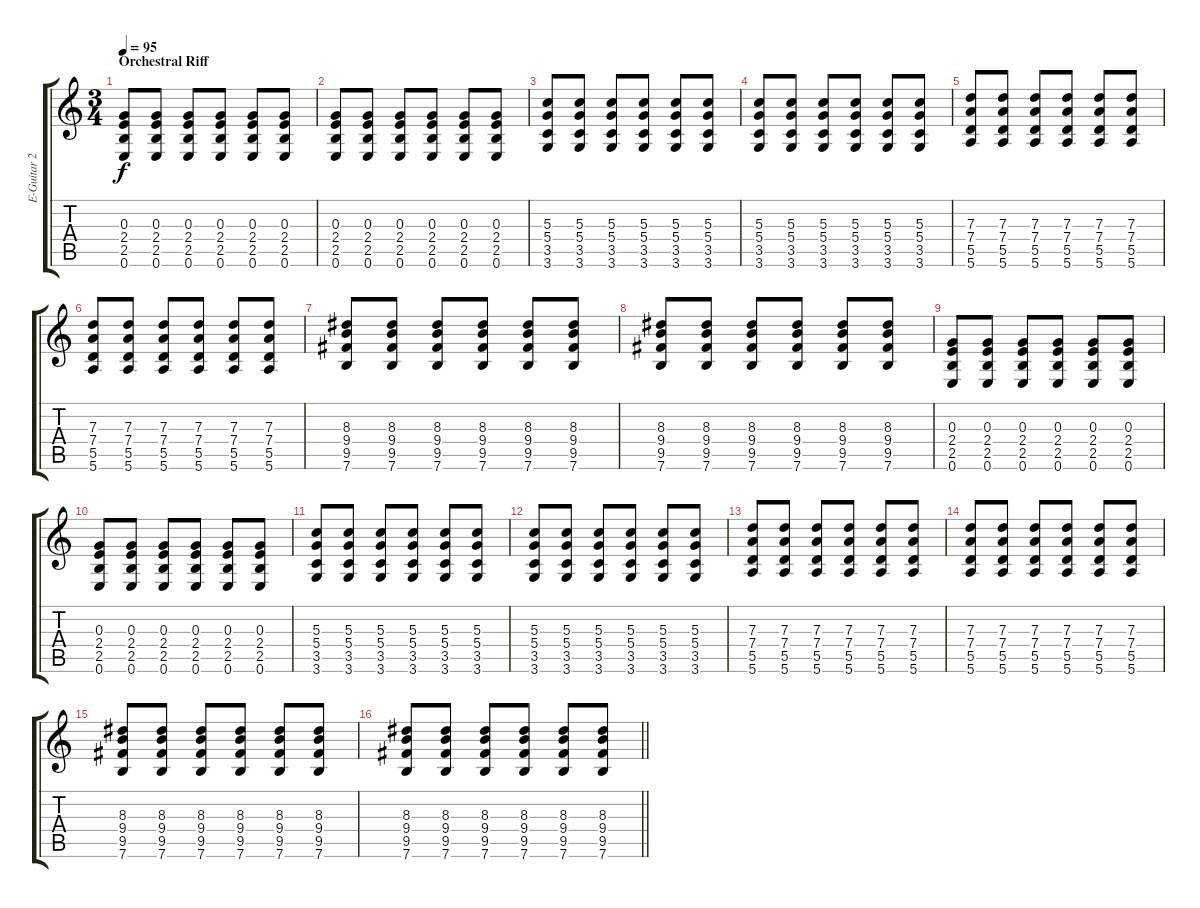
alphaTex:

\track ("E-Guitar 2" "E-Guitar 2") {instrument distortionguitar}
\staff {score tabs}
\tuning (E4 B3 G3 D3 A2 E2) {hide}
\ts (3 4)
\section ("" "Orchestral Riff")
\tempo 95
\clef g2
\ks c
(0.3 2.4 2.5 0.6).8{dy f} (0.3 2.4 2.5 0.6).8 (0.3 2.4 2.5 0.6).8 (0.3 2.4 2.5 0.6).8 (0.3 2.4 2.5 0.6).8 (0.3 2.4 2.5 0.6).8 |
(0.3 2.4 2.5 0.6).8 (0.3 2.4 2.5 0.6).8 (0.3 2.4 2.5 0.6).8 (0.3 2.4 2.5 0.6).8 (0.3 2.4 2.5 0.6).8 (0.3 2.4 2.5 0.6).8 |
(5.3 5.4 3.5 3.6).8 (5.3 5.4 3.5 3.6).8 (5.3 5.4 3.5 3.6).8 (5.3 5.4 3.5 3.6).8 (5.3 5.4 3.5 3.6).8 (5.3 5.4 3.5 3.6).8 |
(5.3 5.4 3.5 3.6).8 (5.3 5.4 3.5 3.6).8 (5.3 5.4 3.5 3.6).8 (5.3 5.4 3.5 3.6).8 (5.3 5.4 3.5 3.6).8 (5.3 5.4 3.5 3.6).8 |
(7.3 7.4 5.5 5.6).8 (7.3 7.4 5.5 5.6).8 (7.3 7.4 5.5 5.6).8 (7.3 7.4 5.5 5.6).8 (7.3 7.4 5.5 5.6).8 (7.3 7.4 5.5 5.6).8 |
(7.3 7.4 5.5 5.6).8 (7.3 7.4 5.5 5.6).8 (7.3 7.4 5.5 5.6).8 (7.3 7.4 5.5 5.6).8 (7.3 7.4 5.5 5.6).8 (7.3 7.4 5.5 5.6).8 |
(8.3 9.4 9.5 7.6).8 (8.3 9.4 9.5 7.6).8 (8.3 9.4 9.5 7.6).8 (8.3 9.4 9.5 7.6).8 (8.3 9.4 9.5 7.6).8 (8.3 9.4 9.5 7.6).8 |
(8.3 9.4 9.5 7.6).8 (8.3 9.4 9.5 7.6).8 (8.3 9.4 9.5 7.6).8 (8.3 9.4 9.5 7.6).8 (8.3 9.4 9.5 7.6).8 (8.3 9.4 9.5 7.6).8 |
(0.3 2.4 2.5 0.6).8 (0.3 2.4 2.5 0.6).8 (0.3 2.4 2.5 0.6).8 (0.3 2.4 2.5 0.6).8 (0.3 2.4 2.5 0.6).8 (0.3 2.4 2.5 0.6).8 |
(0.3 2.4 2.5 0.6).8 (0.3 2.4 2.5 0.6).8 (0.3 2.4 2.5 0.6).8 (0.3 2.4 2.5 0.6).8 (0.3 2.4 2.5 0.6).8 (0.3 2.4 2.5 0.6).8 |
(5.3 5.4 3.5 3.6).8 (5.3 5.4 3.5 3.6).8 (5.3 5.4 3.5 3.6).8 (5.3 5.4 3.5 3.6).8 (5.3 5.4 3.5 3.6).8 (5.3 5.4 3.5 3.6).8 |
(5.3 5.4 3.5 3.6).8 (5.3 5.4 3.5 3.6).8 (5.3 5.4 3.5 3.6).8 (5.3 5.4 3.5 3.6).8 (5.3 5.4 3.5 3.6).8 (5.3 5.4 3.5 3.6).8 |
(7.3 7.4 5.5 5.6).8 (7.3 7.4 5.5 5.6).8 (7.3 7.4 5.5 5.6).8 (7.3 7.4 5.5 5.6).8 (7.3 7.4 5.5 5.6).8 (7.3 7.4 5.5 5.6).8 |
(7.3 7.4 5.5 5.6).8 (7.3 7.4 5.5 5.6).8 (7.3 7.4 5.5 5.6).8 (7.3 7.4 5.5 5.6).8 (7.3 7.4 5.5 5.6).8 (7.3 7.4 5.5 5.6).8 |
(8.3 9.4 9.5 7.6).8 (8.3 9.4 9.5 7.6).8 (8.3 9.4 9.5 7.6).8 (8.3 9.4 9.5 7.6).8 (8.3 9.4 9.5 7.6).8 (8.3 9.4 9.5 7.6).8 |
\barLineRight lightlight
(8.3 9.4 9.5 7.6).8 (8.3 9.4 9.5 7.6).8 (8.3 9.4 9.5 7.6).8 (8.3 9.4 9.5 7.6).8 (8.3 9.4 9.5 7.6).8 (8.3 9.4 9.5 7.6).8
